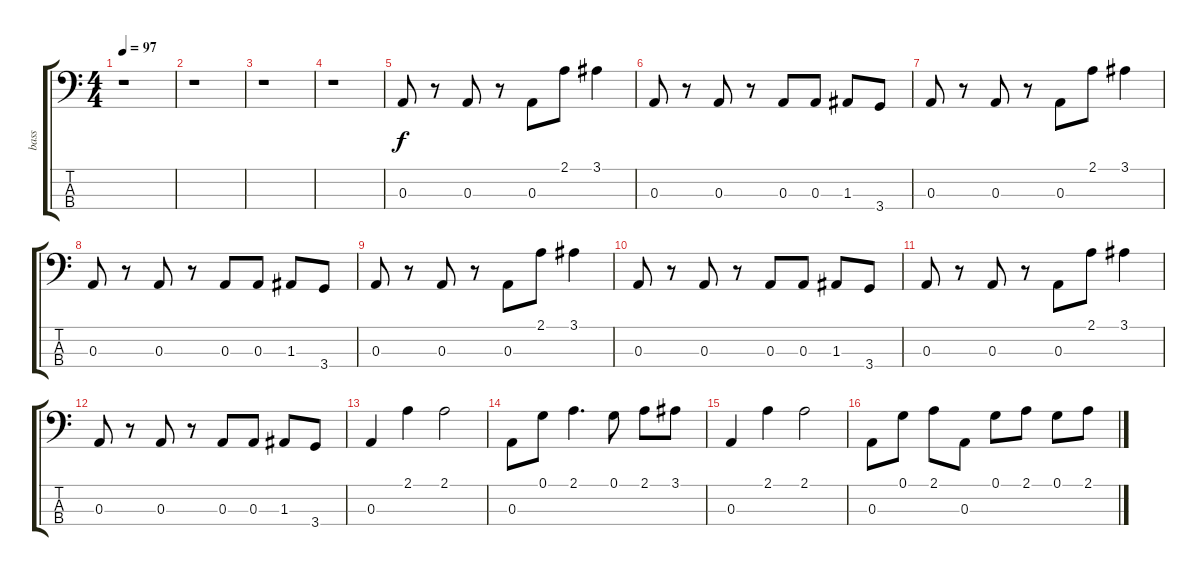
\track ("bass" "bass") {instrument slapbass2}
\staff {score tabs}
\tuning (G2 D2 A1 E1) {hide}
\ts (4 4)
\tempo 97
\clef f4
\ks c
r.1{dy f} |
r.1 |
r.1 |
r.1 |
0.3.8 r.8 0.3.8 r.8 0.3.8 2.1.8 3.1.4 |
0.3.8 r.8 0.3.8 r.8 0.3.8 0.3.8 1.3.8 3.4.8 |
0.3.8 r.8 0.3.8 r.8 0.3.8 2.1.8 3.1.4 |
0.3.8 r.8 0.3.8 r.8 0.3.8 0.3.8 1.3.8 3.4.8 |
0.3.8 r.8 0.3.8 r.8 0.3.8 2.1.8 3.1.4 |
0.3.8 r.8 0.3.8 r.8 0.3.8 0.3.8 1.3.8 3.4.8 |
0.3.8 r.8 0.3.8 r.8 0.3.8 2.1.8 3.1.4 |
0.3.8 r.8 0.3.8 r.8 0.3.8 0.3.8 1.3.8 3.4.8 |
0.3.4 2.1.4 2.1.2 |
0.3.8 0.1.8 2.1.4{d} 0.1.8 2.1.8 3.1.8 |
0.3.4 2.1.4 2.1.2 |
0.3.8 0.1.8 2.1.8 0.3.8 0.1.8 2.1.8 0.1.8 2.1.8
